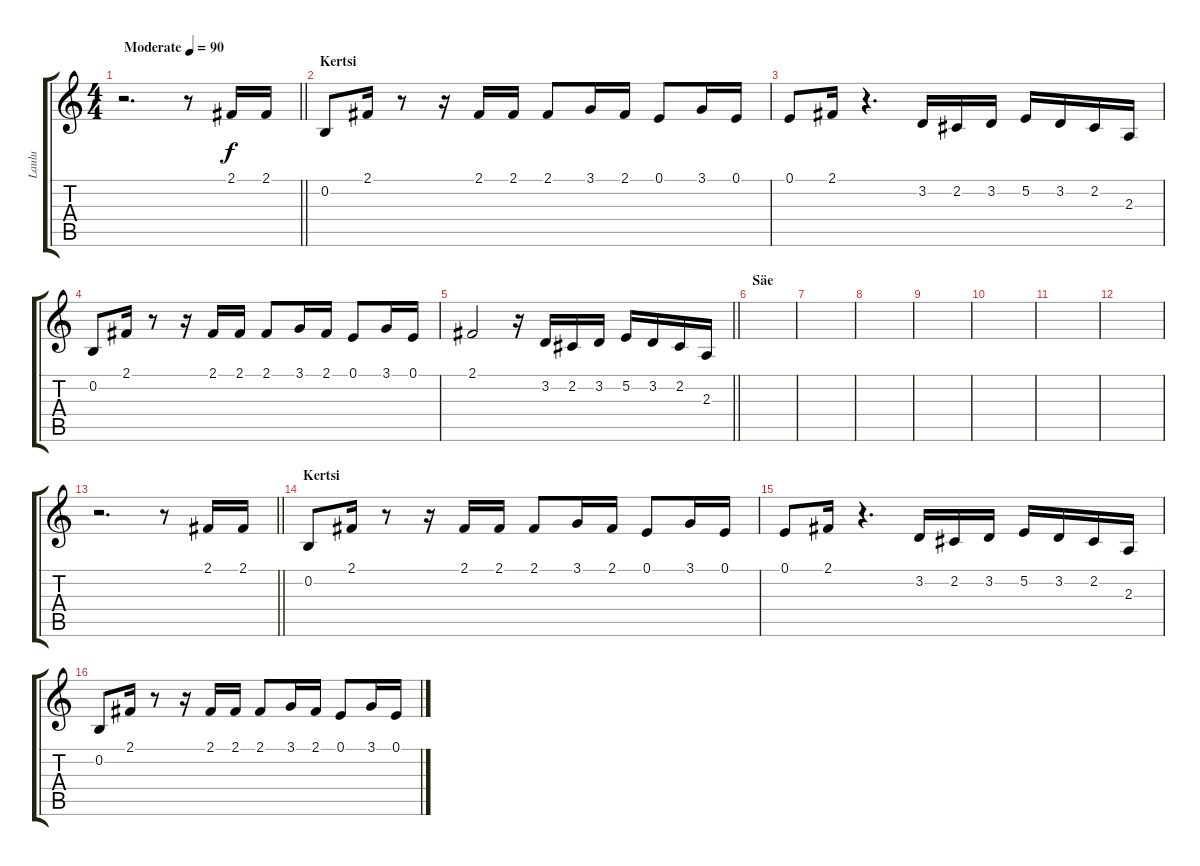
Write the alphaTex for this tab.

\track ("Laulu" "Laulu") {mute instrument lead6voice}
\staff {score tabs}
\tuning (E4 B3 G3 D3 A2 E2) {hide}
\ts (4 4)
\tempo (90 "Moderate")
\clef g2
\barLineRight lightlight
\ks c
r.2{d dy f instrument lead6voice} r.8 2.1.16 2.1.16 |
\section ("" "Kertsi")
0.2.8 2.1.16 r.8 r.16 2.1.16 2.1.16 2.1.8 3.1.16 2.1.16 0.1.8 3.1.16 0.1.16 |
0.1.8 2.1.16 r.4{d} 3.2.16 2.2.16 3.2.16 5.2.16 3.2.16 2.2.16 2.3.16 |
0.2.8 2.1.16 r.8 r.16 2.1.16 2.1.16 2.1.8 3.1.16 2.1.16 0.1.8 3.1.16 0.1.16 |
\barLineRight lightlight
2.1.2 r.16 3.2.16 2.2.16 3.2.16 5.2.16 3.2.16 2.2.16 2.3.16 |
\section ("" "Säe")
|
|
|
|
|
|
|
\barLineRight lightlight
r.2{d} r.8 2.1.16 2.1.16 |
\section ("" "Kertsi")
0.2.8 2.1.16 r.8 r.16 2.1.16 2.1.16 2.1.8 3.1.16 2.1.16 0.1.8 3.1.16 0.1.16 |
0.1.8 2.1.16 r.4{d} 3.2.16 2.2.16 3.2.16 5.2.16 3.2.16 2.2.16 2.3.16 |
0.2.8 2.1.16 r.8 r.16 2.1.16 2.1.16 2.1.8 3.1.16 2.1.16 0.1.8 3.1.16 0.1.16
